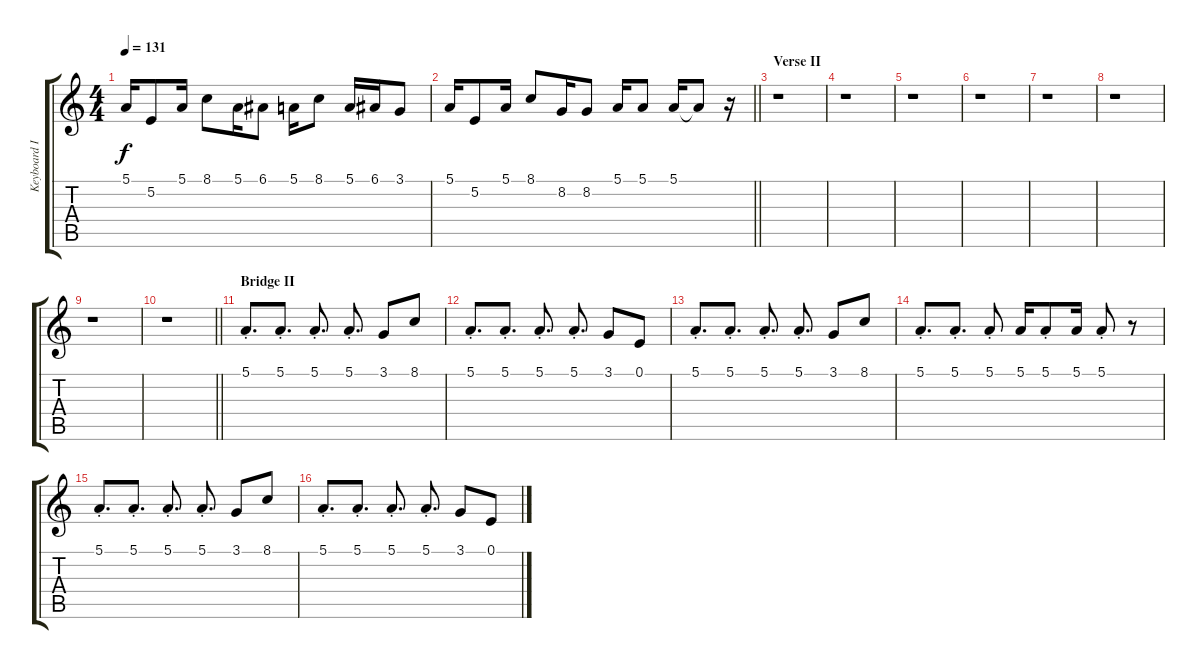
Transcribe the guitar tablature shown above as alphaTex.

\track ("Keyboard III" "Keyboard I") {instrument orchestrahit}
\staff {score tabs}
\tuning (E4 B3 G3 D3 A2 E2) {hide}
\ts (4 4)
\tempo 131
\clef g2
\ks c
5.1.16{dy f} 5.2.8 5.1.16 8.1.8 5.1.16 6.1.8 5.1.16 8.1.8 5.1.16 6.1.16 3.1.8 |
\barLineRight lightlight
5.1.16 5.2.8 5.1.16 8.1.8 8.2.16 8.2.8 5.1.16 5.1.8 5.1.16 5.1{t}.8 r.16 |
\section ("" "Verse II")
r.1 |
r.1 |
r.1 |
r.1 |
r.1 |
r.1 |
r.1 |
\barLineRight lightlight
r.1 |
\section ("" "Bridge II")
5.1{st}.8{d} 5.1{st}.8{d} 5.1{st}.8{d} 5.1{st}.8{d} 3.1.8 8.1.8 |
5.1{st}.8{d} 5.1{st}.8{d} 5.1{st}.8{d} 5.1{st}.8{d} 3.1.8 0.1.8 |
5.1{st}.8{d} 5.1{st}.8{d} 5.1{st}.8{d} 5.1{st}.8{d} 3.1.8 8.1.8 |
5.1{st}.8{d} 5.1{st}.8{d} 5.1{st}.8 5.1.16 5.1{st}.8 5.1.16 5.1{st}.8 r.8 |
5.1{st}.8{d} 5.1{st}.8{d} 5.1{st}.8{d} 5.1{st}.8{d} 3.1.8 8.1.8 |
5.1{st}.8{d} 5.1{st}.8{d} 5.1{st}.8{d} 5.1{st}.8{d} 3.1.8 0.1.8
